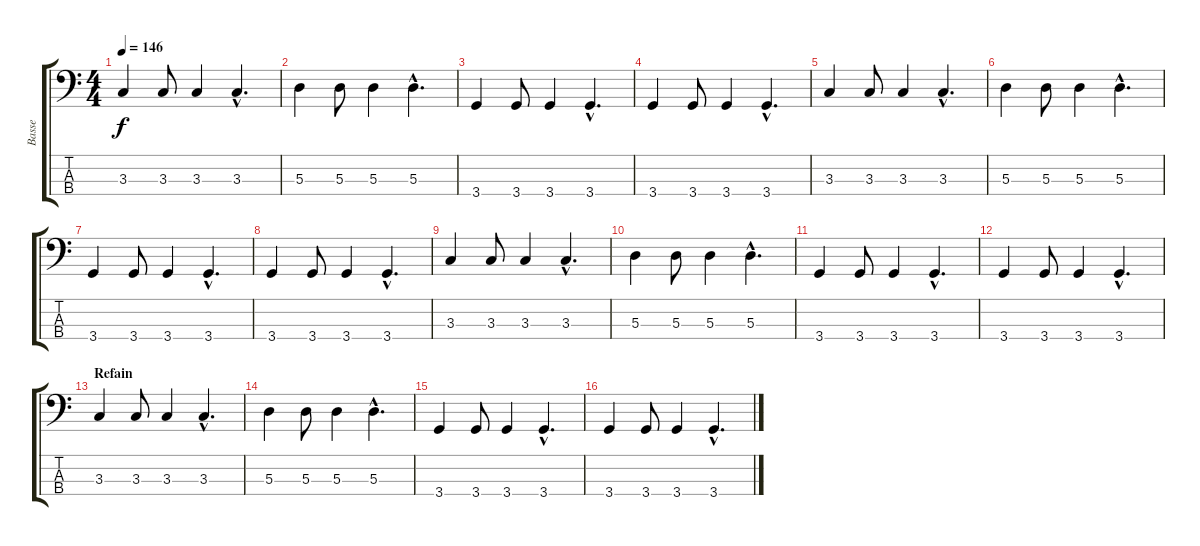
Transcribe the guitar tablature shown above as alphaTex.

\track ("Basse" "Basse") {instrument electricbassfinger}
\staff {score tabs}
\tuning (G2 D2 A1 E1) {hide}
\ts (4 4)
\tempo 146
\clef f4
\ks c
3.3.4{dy f} 3.3.8 3.3.4 3.3{hac}.4{d} |
5.3.4 5.3.8 5.3.4 5.3{hac}.4{d} |
3.4.4 3.4.8 3.4.4 3.4{hac}.4{d} |
3.4.4 3.4.8 3.4.4 3.4{hac}.4{d} |
3.3.4 3.3.8 3.3.4 3.3{hac}.4{d} |
5.3.4 5.3.8 5.3.4 5.3{hac}.4{d} |
3.4.4 3.4.8 3.4.4 3.4{hac}.4{d} |
3.4.4 3.4.8 3.4.4 3.4{hac}.4{d} |
3.3.4 3.3.8 3.3.4 3.3{hac}.4{d} |
5.3.4 5.3.8 5.3.4 5.3{hac}.4{d} |
3.4.4 3.4.8 3.4.4 3.4{hac}.4{d} |
3.4.4 3.4.8 3.4.4 3.4{hac}.4{d} |
\section ("" "Refain")
3.3.4 3.3.8 3.3.4 3.3{hac}.4{d} |
5.3.4 5.3.8 5.3.4 5.3{hac}.4{d} |
3.4.4 3.4.8 3.4.4 3.4{hac}.4{d} |
3.4.4 3.4.8 3.4.4 3.4{hac}.4{d}
